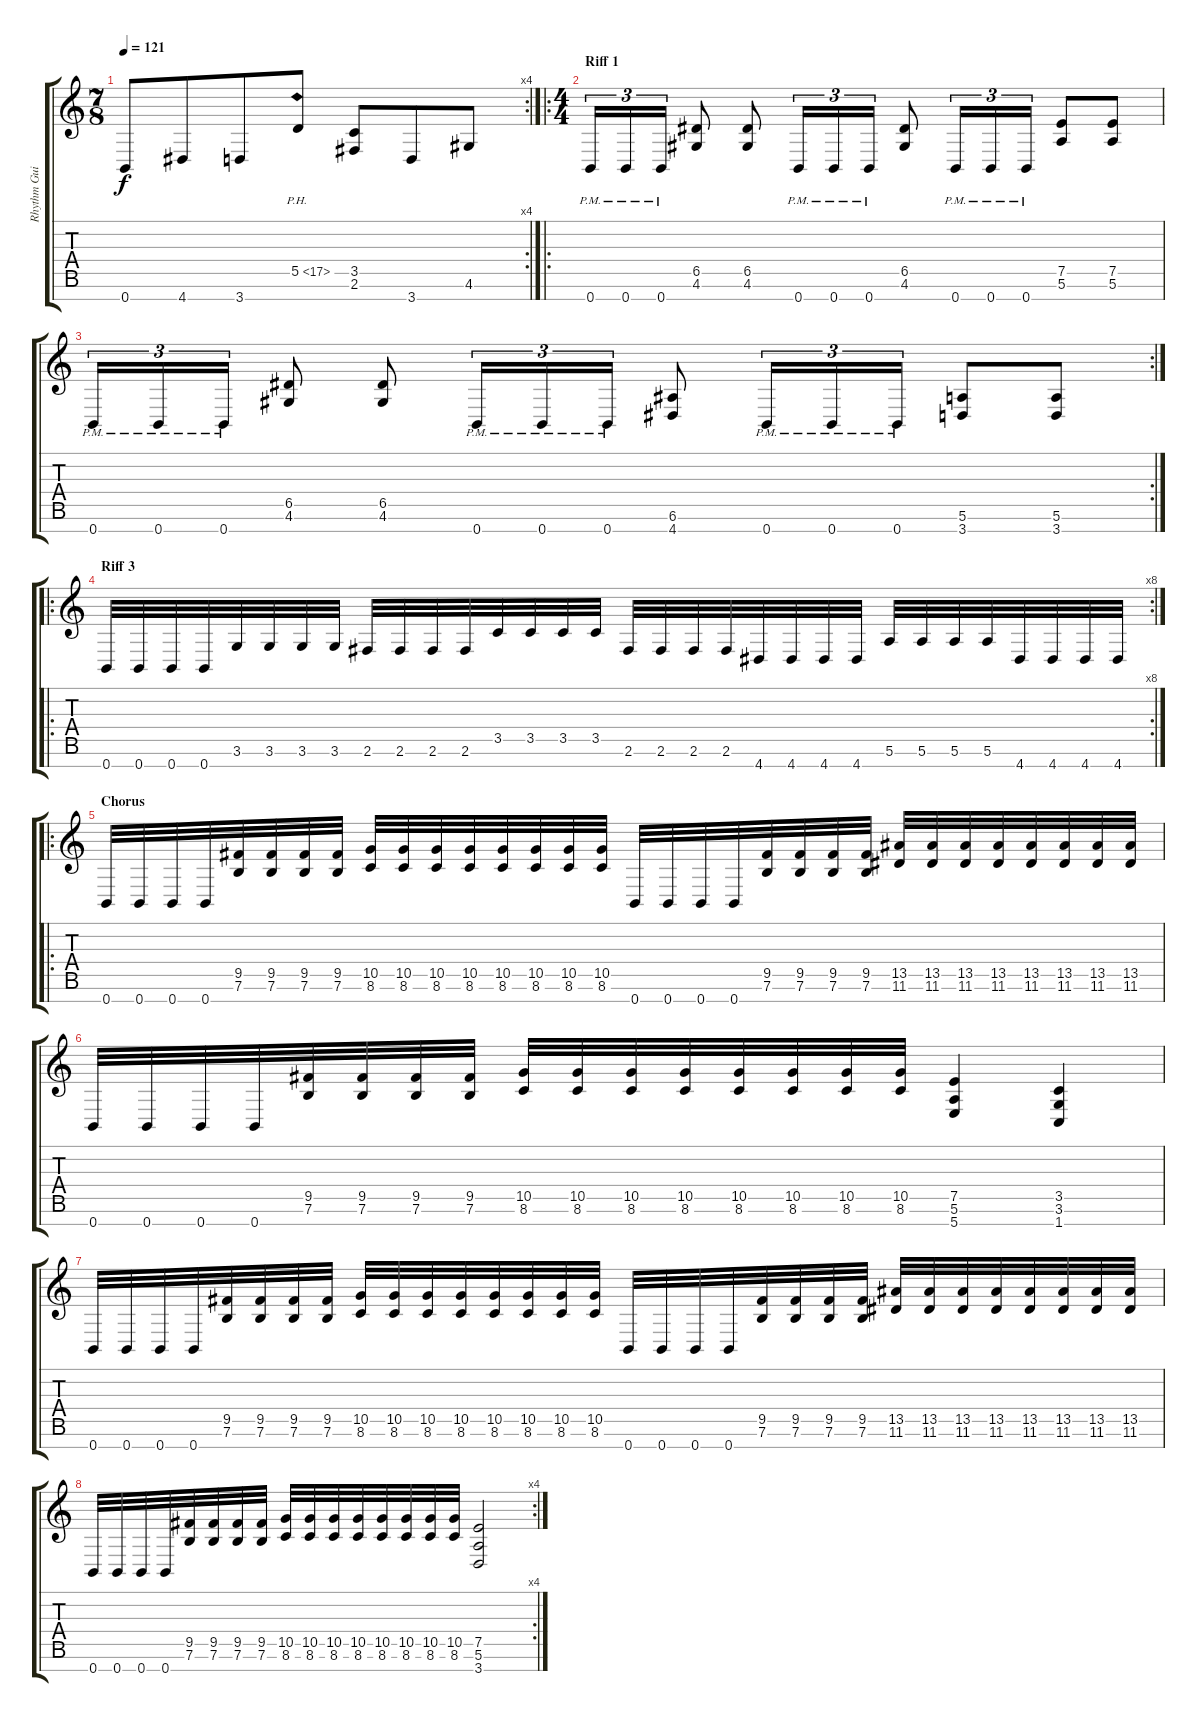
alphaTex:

\track ("Rhythm Guitar L" "Rhythm Gui") {instrument distortionguitar}
\staff {score tabs}
\tuning (E4 B3 G3 D3 A2 E2 B1) {hide}
\rc 4
\ts (7 8)
\tempo 121
\clef g2
\ks c
0.7.8{dy f} 4.7.8 3.7.8 5.5{ph 12}.8 (3.5 2.6).8 3.7.8 4.6.8 |
\ro
\ts (4 4)
\section ("" "Riff 1")
0.7{pm}.16{tu (3 2)} 0.7{pm}.16{tu (3 2)} 0.7{pm}.16{tu (3 2)} (6.5 4.6).8 (6.5 4.6).8 0.7{pm}.16{tu (3 2)} 0.7{pm}.16{tu (3 2)} 0.7{pm}.16{tu (3 2)} (6.5 4.6).8 0.7{pm}.16{tu (3 2)} 0.7{pm}.16{tu (3 2)} 0.7{pm}.16{tu (3 2)} (7.5 5.6).8 (7.5 5.6).8 |
\rc 2
0.7{pm}.16{tu (3 2)} 0.7{pm}.16{tu (3 2)} 0.7{pm}.16{tu (3 2)} (6.5 4.6).8 (6.5 4.6).8 0.7{pm}.16{tu (3 2)} 0.7{pm}.16{tu (3 2)} 0.7{pm}.16{tu (3 2)} (6.6 4.7).8 0.7{pm}.16{tu (3 2)} 0.7{pm}.16{tu (3 2)} 0.7{pm}.16{tu (3 2)} (5.6 3.7).8 (5.6 3.7).8 |
\ro
\rc 8
\section ("" "Riff 3")
0.7.32 0.7.32 0.7.32 0.7.32 3.6.32 3.6.32 3.6.32 3.6.32 2.6.32 2.6.32 2.6.32 2.6.32 3.5.32 3.5.32 3.5.32 3.5.32 2.6.32 2.6.32 2.6.32 2.6.32 4.7.32 4.7.32 4.7.32 4.7.32 5.6.32 5.6.32 5.6.32 5.6.32 4.7.32 4.7.32 4.7.32 4.7.32 |
\ro
\section ("" "Chorus")
0.7.32 0.7.32 0.7.32 0.7.32 (9.5 7.6).32 (9.5 7.6).32 (9.5 7.6).32 (9.5 7.6).32 (10.5 8.6).32 (10.5 8.6).32 (10.5 8.6).32 (10.5 8.6).32 (10.5 8.6).32 (10.5 8.6).32 (10.5 8.6).32 (10.5 8.6).32 0.7.32 0.7.32 0.7.32 0.7.32 (9.5 7.6).32 (9.5 7.6).32 (9.5 7.6).32 (9.5 7.6).32 (13.5 11.6).32 (13.5 11.6).32 (13.5 11.6).32 (13.5 11.6).32 (13.5 11.6).32 (13.5 11.6).32 (13.5 11.6).32 (13.5 11.6).32 |
0.7.32 0.7.32 0.7.32 0.7.32 (9.5 7.6).32 (9.5 7.6).32 (9.5 7.6).32 (9.5 7.6).32 (10.5 8.6).32 (10.5 8.6).32 (10.5 8.6).32 (10.5 8.6).32 (10.5 8.6).32 (10.5 8.6).32 (10.5 8.6).32 (10.5 8.6).32 (7.5 5.6 5.7).4 (3.5 3.6 1.7).4 |
0.7.32 0.7.32 0.7.32 0.7.32 (9.5 7.6).32 (9.5 7.6).32 (9.5 7.6).32 (9.5 7.6).32 (10.5 8.6).32 (10.5 8.6).32 (10.5 8.6).32 (10.5 8.6).32 (10.5 8.6).32 (10.5 8.6).32 (10.5 8.6).32 (10.5 8.6).32 0.7.32 0.7.32 0.7.32 0.7.32 (9.5 7.6).32 (9.5 7.6).32 (9.5 7.6).32 (9.5 7.6).32 (13.5 11.6).32 (13.5 11.6).32 (13.5 11.6).32 (13.5 11.6).32 (13.5 11.6).32 (13.5 11.6).32 (13.5 11.6).32 (13.5 11.6).32 |
\rc 4
0.7.32 0.7.32 0.7.32 0.7.32 (9.5 7.6).32 (9.5 7.6).32 (9.5 7.6).32 (9.5 7.6).32 (10.5 8.6).32 (10.5 8.6).32 (10.5 8.6).32 (10.5 8.6).32 (10.5 8.6).32 (10.5 8.6).32 (10.5 8.6).32 (10.5 8.6).32 (7.5 5.6 3.7).2
